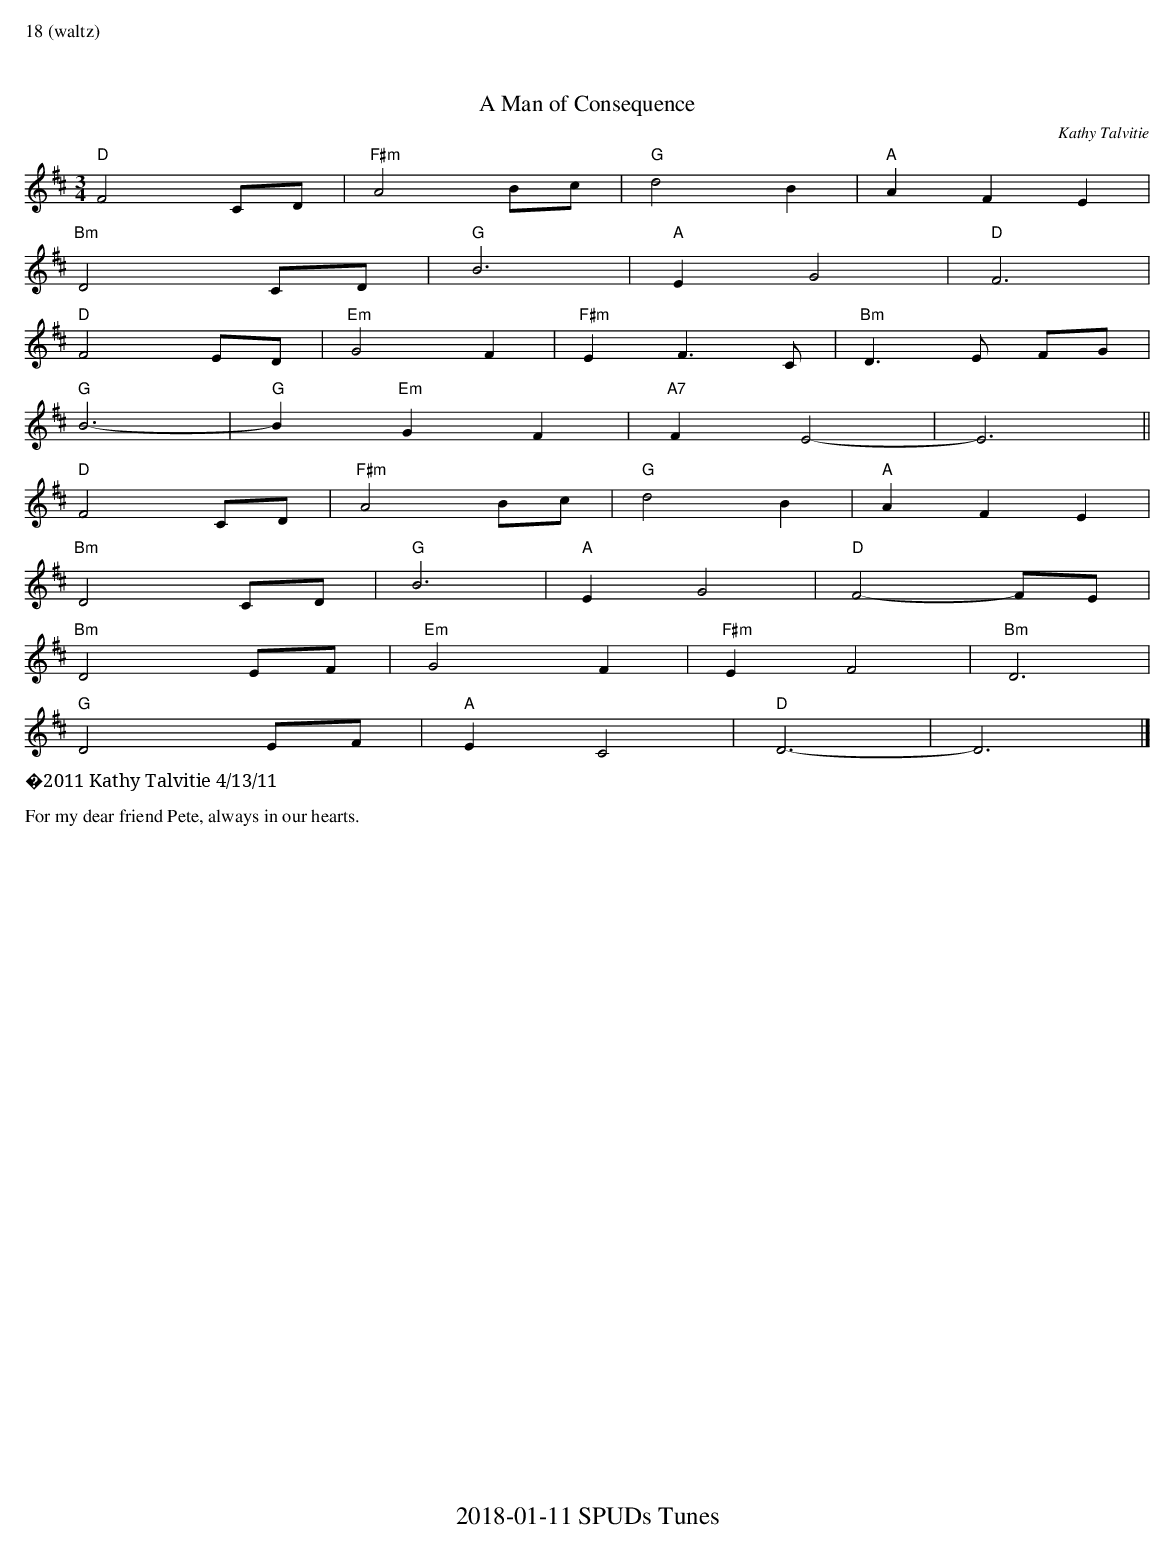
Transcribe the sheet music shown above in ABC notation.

X:1
%%text 18 (waltz)
T:A Man of Consequence
C:Kathy Talvitie
M:3/4
K:D
"D" F4 CD|"F#m"A4 Bc| "G"d4 B2|"A"A2F2E2|
"Bm" D4CD| "G" B6| "A"E2G4| "D"F6|
"D" F4 ED| "Em" G4 F2| "F#m" E2 F2>C2|"Bm" D2>E2 FG|
"G" B6-|"G"B2 "Em"G2F2|"A7"F2 E4-|E6||
"D" F4 CD|"F#m"A4 Bc| "G"d4 B2|"A"A2F2E2|
"Bm" D4CD| "G" B6| "A"E2G4| "D"F4-FE|
"Bm" D4EF|"Em"G4F2|"F#m"E2F4|"Bm"D6|
"G" D4 EF| "A" E2C4| "D"D6-|D6|]
